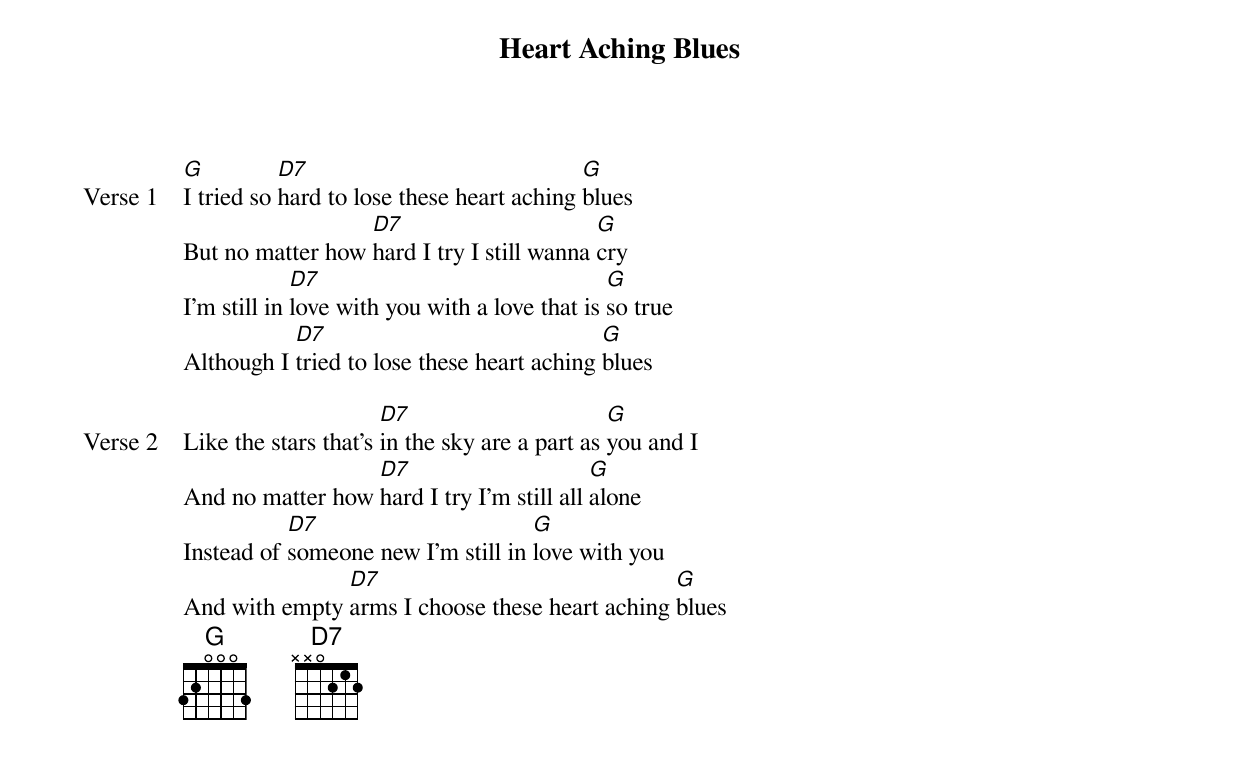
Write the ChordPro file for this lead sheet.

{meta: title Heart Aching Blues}
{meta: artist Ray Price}
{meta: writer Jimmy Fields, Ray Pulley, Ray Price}

{start_of_verse: Verse 1}
[G]I tried so [D7]hard to lose these heart aching [G]blues
But no matter how [D7]hard I try I still wanna [G]cry
I’m still in [D7]love with you with a love that is [G]so true
Although I [D7]tried to lose these heart aching [G]blues
{end_of_verse}

{start_of_verse: Verse 2}
Like the stars that’s [D7]in the sky are a part as [G]you and I
And no matter how [D7]hard I try I’m still all [G]alone
Instead of [D7]someone new I’m still in [G]love with you
And with empty [D7]arms I choose these heart aching [G]blues
{end_of_verse}
